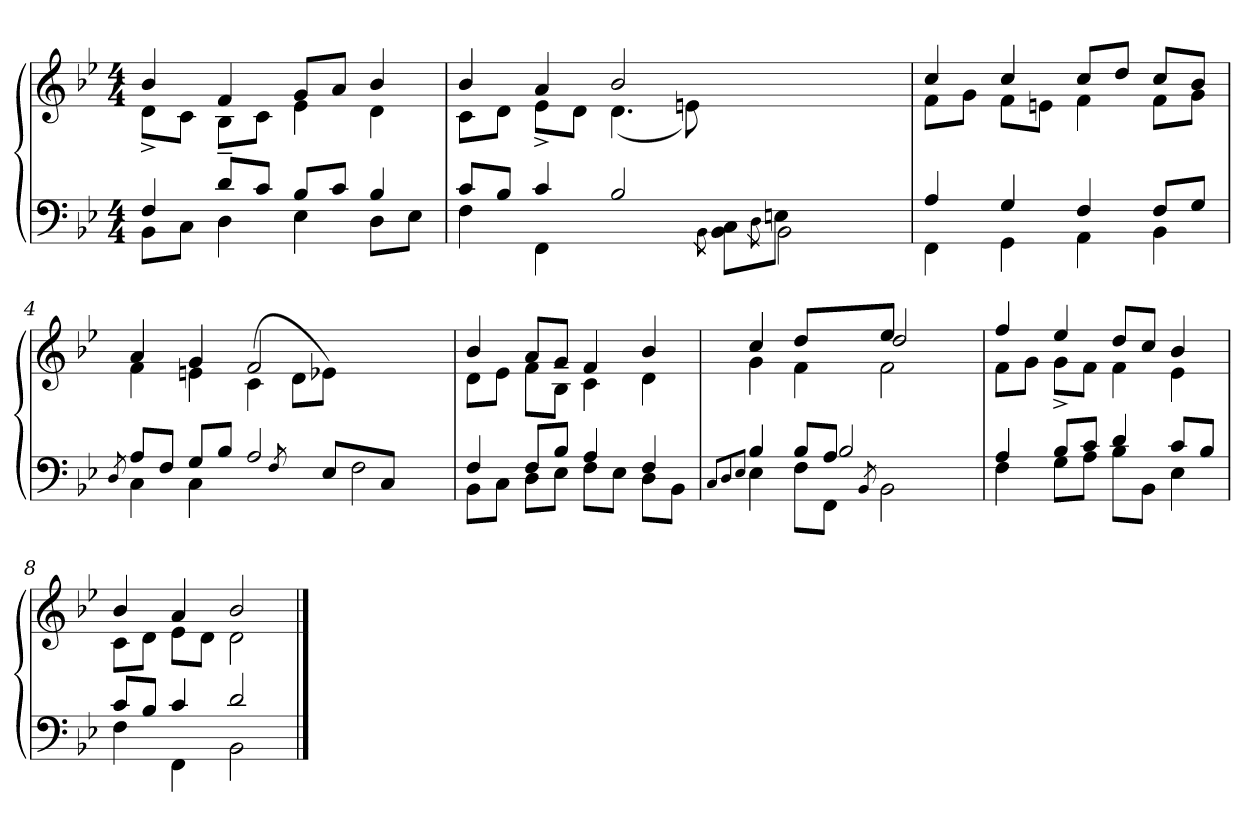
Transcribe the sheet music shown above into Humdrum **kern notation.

**kern	**kern
*part1	*part1
*staff2	*staff1
*clefF4	*clefG2
*k[b-e-]	*k[b-e-]
*B-:	*B-:
*M4/4	*M4/4
=1	=1
*^	*^
4F/	8BB-\L	4b-/	8d^<\L
.	8C\J	.	8c\J
8d/L	4D\	4f/	8B-~<\L
8c/J	.	.	8c\J
8B-/L	4E-\	8g/L	4e-\
8c/J	.	8a/J	.
4B-/	8D\L	4b-/	4d\
.	8E-\J	.	.
=2	=2	=2	=2
4F\	8c/L	4b-/	8c\L
.	8B-/J	.	8d\J
4FF\	4c/	4a/	8e-^<\L
.	.	.	8d\J
2ryy	2B-/	2b-/	(<4.d\
.	.	.	8en\)
.	8qBB-\	.	.
8ryy	8BB-\ 8C\L	2ryy	2ryy
.	8qD\	.	.
2BB-\	8En\J	.	.
.	4.ryy	.	.
.	.	8ryy	8ryy
=3	=3	=3	=3
4FF\	4A/	4cc/	8f\L
.	.	.	8g\J
4GG\	4G/	4cc/	8f\L
.	.	.	8en\J
4AA\	4F/	8cc/L	4f\
.	.	8dd/J	.
4BB-\	8F/L	8cc/L	8f\L
.	8G/J	8b-/J	8g\J
=4	=4	=4	=4
*	*^	*	*
.	.	8qD/	.	.
8A/L	4C\	2.ryy	4f\	4a/
8F/J	.	.	.	.
4C\	8G/L	.	4g/	4en\
.	8B-/J	.	.	.
2A/	1ryy	.	(<4c\	2f/
.	.	8qF/	.	.
.	.	8ryy	8d\L	.
.	.	8E-/L	8e-X\J)	.
2F\	.	8ryy	2ryy	2ryy
.	.	8C/J	.	.
.	.	4ryy	.	.
*	*v	*v	*	*
!!LO:LB:g=z	!!
=5	=5	=5	=5
8BB-\L	4F/	8d\L	4b-/
8C\J	.	8e-\J	.
8D\L	8F/L	8f\L	8a/L
8E-\J	8B-/J	8B-~<\J	8g/J
8F\L	4A/	4c\	4f/
8E-\J	.	.	.
8D\L	4F/	4d\	4b-/
8BB-\J	.	.	.
*	*	*v	*v
=6	=6	=6
*^	*^	*
.	.	.	8qC/L	.
.	.	.	8qD/	.
.	.	.	8qE-/J	.
*	*	*	*	*^
*	*	*	*	*	*^
4B-/	4E-\	4.ryy	2ryy	4g\	4cc/	2ryy
8F\L	8B-/L	.	.	8dd/L	4f\	.
8FF\J	8A/J	2B-/	.	8ryy	.	.
.	.	.	8qBB-/	.	.	.
2ryy	2ryy	.	2BB-\	8ee-/J	2dd/	2f\
.	.	.	.	4.ryy	.	.
.	.	8ryy	.	.	.	.
*	*v	*v	*v	*	*	*
*	*	*	*v	*v
=7	=7	=7	=7
4F\	4A/	4ff/	8f\L
.	.	.	8g\J
8G\L	8B-/L	4ee-/	8g^<\L
8A\J	8c/J	.	8f\J
8B-\L	4d/	8dd/L	4f\
8BB-\J	.	8cc/J	.
4E-\	8c/L	4b-/	4e-\
.	8B-/J	.	.
=8	=8	=8	=8
8c/L	4F\	4b-/	8c\L
8B-/J	.	.	8d\J
4c/	4FF\	4a/	8e-\L
.	.	.	8d\J
2d/	2BB-\	2b-/	2d\
*v	*v	*	*
*	*v	*v
==	==
*-	*-
